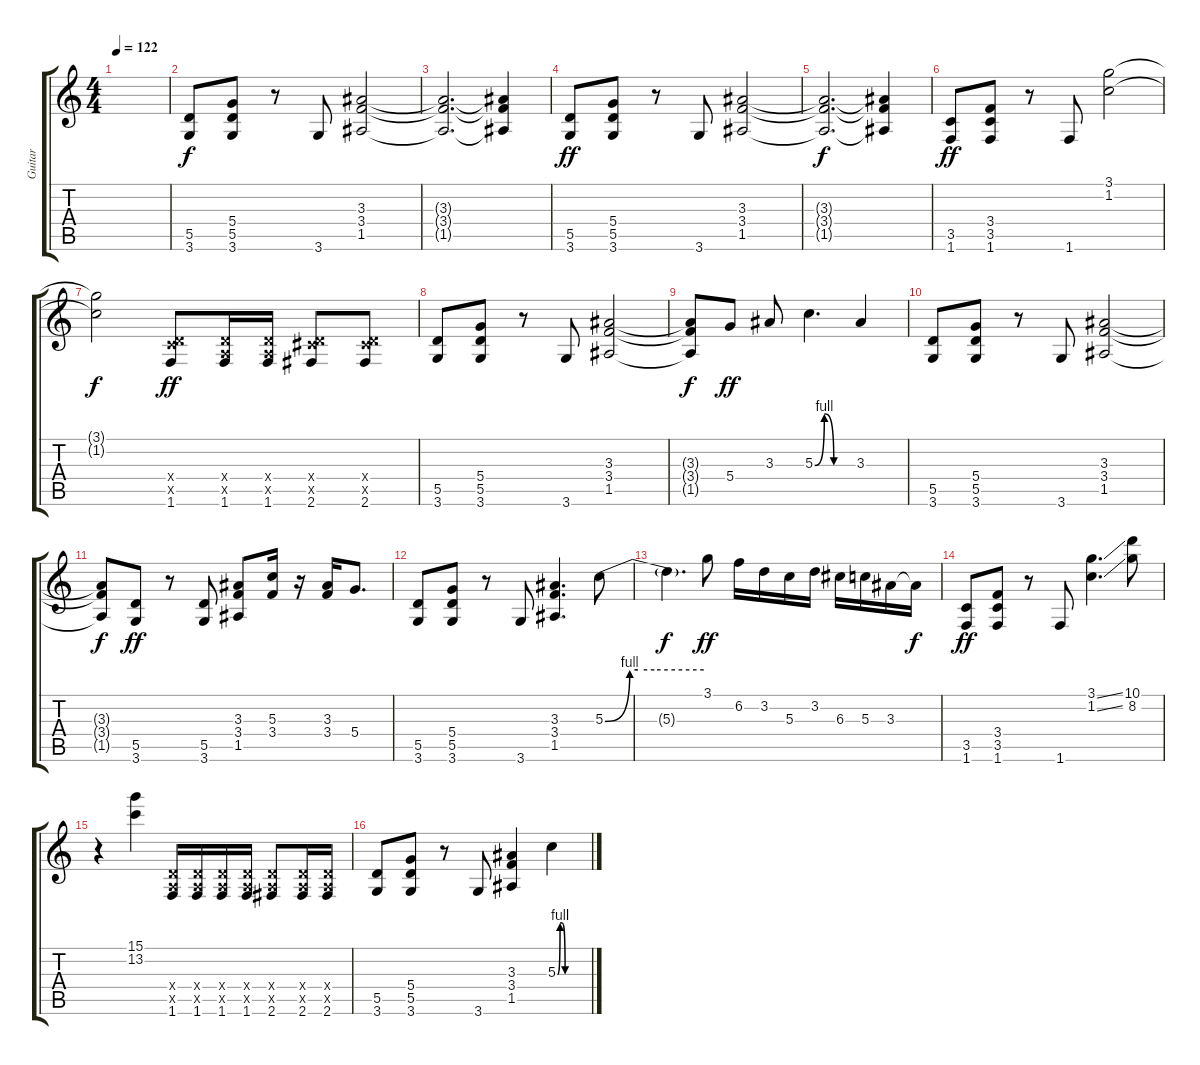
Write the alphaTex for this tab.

\track ("Guitar" "Guitar") {instrument distortionguitar}
\staff {score tabs}
\tuning (E4 B3 G3 D3 A2 E2) {hide}
\ts (4 4)
\tempo 122
\clef g2
\ks c
|
(5.5 3.6).8 (5.4 5.5 3.6).8 r.8 3.6.8 (3.3 3.4 1.5).2 |
(3.3{t} 3.4{t} 1.5{t}).2{d dy f} (3.3{t} 3.4{t} 1.5{t}).4 |
(5.5 3.6).8{dy ff} (5.4 5.5 3.6).8 r.8 3.6.8 (3.3 3.4 1.5).2 |
(3.3{t} 3.4{t} 1.5{t}).2{d dy f} (3.3{t} 3.4{t} 1.5{t}).4 |
(3.5 1.6).8{dy ff} (3.4 3.5 1.6).8 r.8 1.6.8 (3.1 1.2).2 |
(3.1{t} 1.2{t}).2{dy f} (0.4{x} 3.5{x} 1.6).8{dy ff} (0.4{x} 0.5{x} 1.6).16 (0.4{x} 0.5{x} 1.6).16 (0.4{x} 4.5{x} 2.6).8 (0.4{x} 4.5{x} 2.6).8 |
(5.5 3.6).8 (5.4 5.5 3.6).8 r.8 3.6.8 (3.3 3.4 1.5).2 |
(3.3{t} 3.4{t} 1.5{t}).8{dy f} 5.4.8{dy ff} 3.3.8 5.3{be (custom 0 0 15 4 30 0 60 0)}.4{d} 3.3.4 |
(5.5 3.6).8 (5.4 5.5 3.6).8 r.8 3.6.8 (3.3 3.4 1.5).2 |
(3.3{t} 3.4{t} 1.5{t}).8{dy f} (5.5 3.6).8{dy ff} r.8 (5.5 3.6).8 (3.3 3.4 1.5).8 (5.3 3.4).16 r.16 (3.3 3.4).16 5.4.8{d} |
(5.5 3.6).8 (5.4 5.5 3.6).8 r.8 3.6.8 (3.3 3.4 1.5).4{d} 5.3{be (custom 0 0 15 4 20 4 30 4 60 4)}.8 |
5.3{t}.4{d dy f} 3.1.8{dy ff} 6.2.16 3.2.16 5.3.16 3.2.16 6.3.16 5.3.16 3.3.16 3.3{t}.16{dy f} |
(3.5 1.6).8{dy ff} (3.4 3.5 1.6).8 r.8 1.6.8 (3.1{ss} 1.2{ss}).4{d} (10.1 8.2).8 |
r.4 (15.1 13.2).4 (0.4{x} 0.5{x} 1.6).16 (0.4{x} 0.5{x} 1.6).16 (0.4{x} 0.5{x} 1.6).16 (0.4{x} 0.5{x} 1.6).16 (0.4{x} 0.5{x} 2.6).8 (0.4{x} 0.5{x} 2.6).16 (0.4{x} 0.5{x} 2.6).16 |
(5.5 3.6).8 (5.4 5.5 3.6).8 r.8 3.6.8 (3.3 3.4 1.5).4 5.3{be (custom 0 0 5 4 9 4 15 0 30 0 45 0 60 0)}.4
